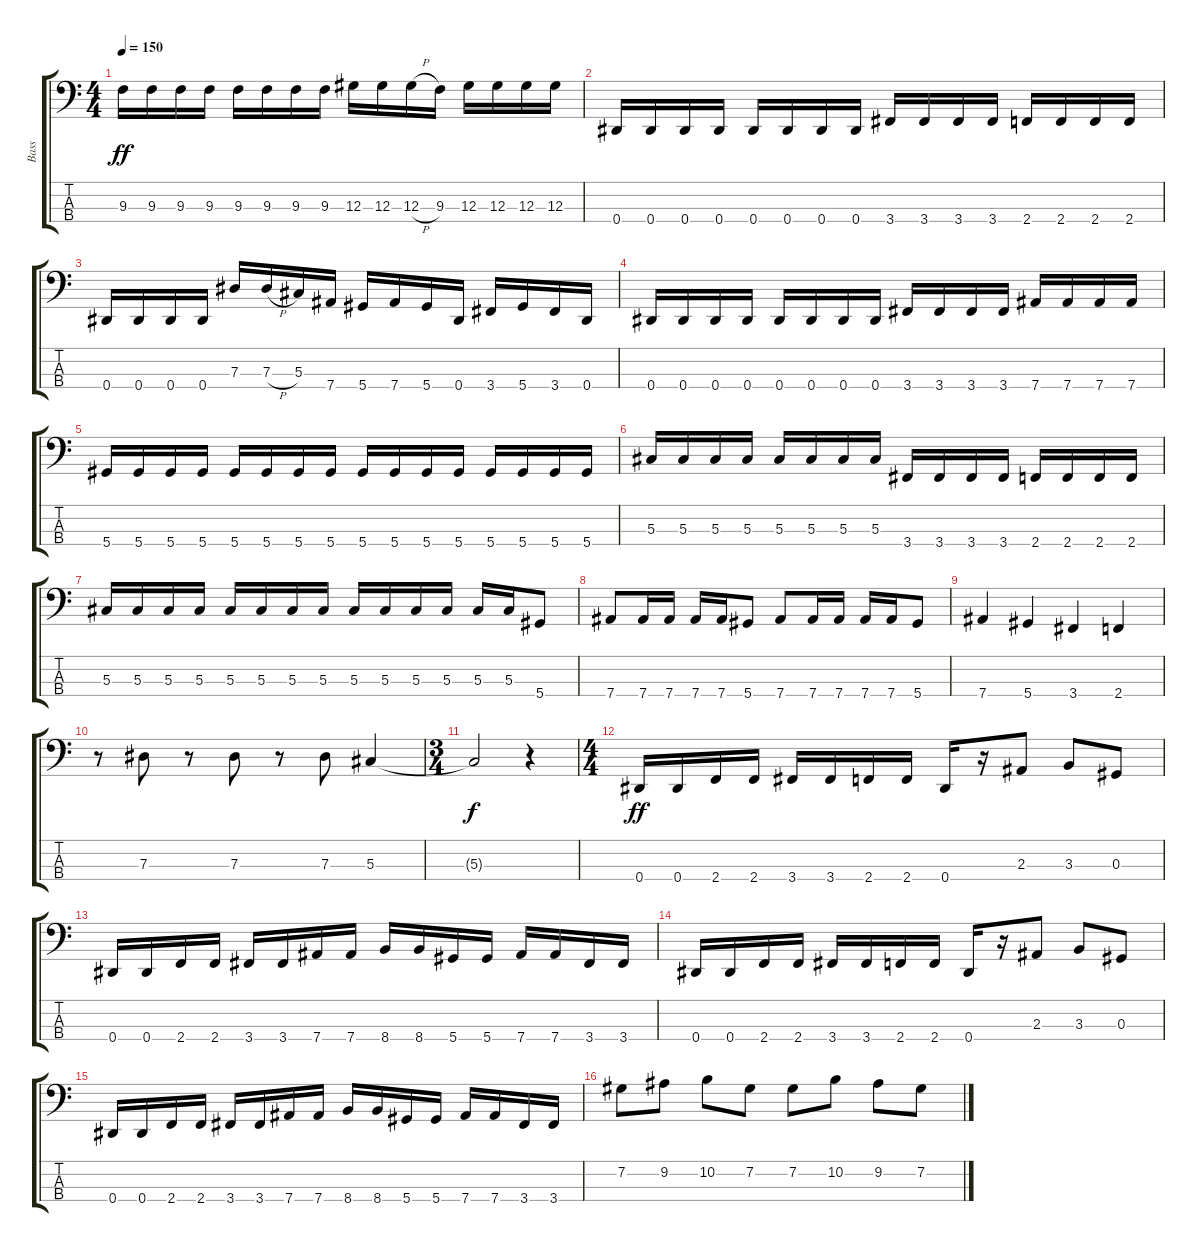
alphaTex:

\track ("Bass" "Bass") {instrument electricbasspick}
\staff {score tabs}
\tuning (Gb2 Db2 Ab1 Eb1) {hide}
\ts (4 4)
\tempo 150
\clef f4
\ks c
9.3.16{dy ff} 9.3.16 9.3.16 9.3.16 9.3.16 9.3.16 9.3.16 9.3.16 12.3.16 12.3.16 12.3{h}.16 9.3.16 12.3.16 12.3.16 12.3.16 12.3.16 |
0.4.16 0.4.16 0.4.16 0.4.16 0.4.16 0.4.16 0.4.16 0.4.16 3.4.16 3.4.16 3.4.16 3.4.16 2.4.16 2.4.16 2.4.16 2.4.16 |
0.4.16 0.4.16 0.4.16 0.4.16 7.3.16 7.3{h}.16 5.3.16 7.4.16 5.4.16 7.4.16 5.4.16 0.4.16 3.4.16 5.4.16 3.4.16 0.4.16 |
0.4.16 0.4.16 0.4.16 0.4.16 0.4.16 0.4.16 0.4.16 0.4.16 3.4.16 3.4.16 3.4.16 3.4.16 7.4.16 7.4.16 7.4.16 7.4.16 |
5.4.16 5.4.16 5.4.16 5.4.16 5.4.16 5.4.16 5.4.16 5.4.16 5.4.16 5.4.16 5.4.16 5.4.16 5.4.16 5.4.16 5.4.16 5.4.16 |
5.3.16 5.3.16 5.3.16 5.3.16 5.3.16 5.3.16 5.3.16 5.3.16 3.4.16 3.4.16 3.4.16 3.4.16 2.4.16 2.4.16 2.4.16 2.4.16 |
5.3.16 5.3.16 5.3.16 5.3.16 5.3.16 5.3.16 5.3.16 5.3.16 5.3.16 5.3.16 5.3.16 5.3.16 5.3.16 5.3.16 5.4.8 |
7.4.8 7.4.16 7.4.16 7.4.16 7.4.16 5.4.8 7.4.8 7.4.16 7.4.16 7.4.16 7.4.16 5.4.8 |
7.4.4 5.4.4 3.4.4 2.4.4 |
r.8 7.3.8 r.8 7.3.8 r.8 7.3.8 5.3.4 |
\ts (3 4)
5.3{t}.2{dy f} r.4 |
\ts (4 4)
0.4.16{dy ff} 0.4.16 2.4.16 2.4.16 3.4.16 3.4.16 2.4.16 2.4.16 0.4.16 r.16 2.3.8 3.3.8 0.3.8 |
0.4.16 0.4.16 2.4.16 2.4.16 3.4.16 3.4.16 7.4.16 7.4.16 8.4.16 8.4.16 5.4.16 5.4.16 7.4.16 7.4.16 3.4.16 3.4.16 |
0.4.16 0.4.16 2.4.16 2.4.16 3.4.16 3.4.16 2.4.16 2.4.16 0.4.16 r.16 2.3.8 3.3.8 0.3.8 |
0.4.16 0.4.16 2.4.16 2.4.16 3.4.16 3.4.16 7.4.16 7.4.16 8.4.16 8.4.16 5.4.16 5.4.16 7.4.16 7.4.16 3.4.16 3.4.16 |
7.2.8 9.2.8 10.2.8 7.2.8 7.2.8 10.2.8 9.2.8 7.2.8
